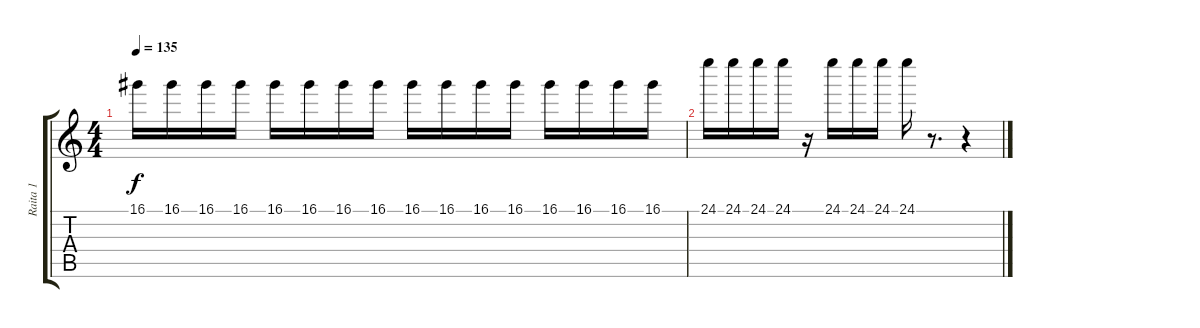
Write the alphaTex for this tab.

\track ("Raita 1" "Raita 1") {instrument overdrivenguitar}
\staff {score tabs}
\tuning (E4 B3 G3 D3 A2 E2) {hide}
\ts (4 4)
\tempo 135
\clef g2
\ks c
16.1.16{dy f} 16.1.16 16.1.16 16.1.16 16.1.16 16.1.16 16.1.16 16.1.16 16.1.16 16.1.16 16.1.16 16.1.16 16.1.16 16.1.16 16.1.16 16.1.16 |
24.1.16 24.1.16 24.1.16 24.1.16 r.16 24.1.16 24.1.16 24.1.16 24.1.16 r.8{d} r.4
